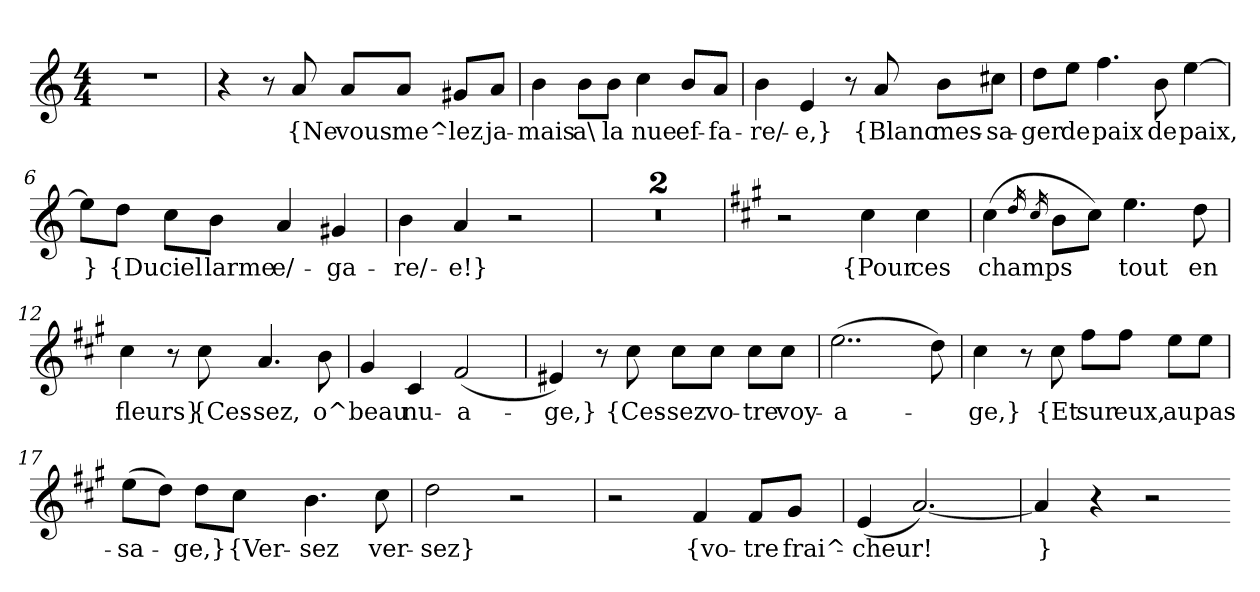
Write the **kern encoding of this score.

**kern	**text
*part1	*part1
*staff1	*staff1
*clefG2	*
*k[]	*
*M4/4	*
=1	=1
1r	.
=2	=2
4r	.
8r	.
8a	{Ne
8a/L	vous
8a/J	me^-
8g#X/L	-lez
8a/J	ja-
=3	=3
4b	-mais
8b\L	a\
8b\J	la
4cc	nue
8b/L	ef-
8a/J	-fa-
=4	=4
4b	-re/-
4e	-e,}
8r	.
8a	{Blanc
8b\L	mes-
8cc#X\J	-sa-
=5	=5
8dd\L	-ger
8ee\J	de
4.ff	paix
8b	de
[4ee	paix,
=6	=6
8ee\L]	}
8dd\J	{Du
8cc\L	ciel
8b\J	larme
4a	e/-
4g#X	-ga-
=7	=7
4b	-re/-
4a	-e!}
2r	.
=8	=8
1r	.
=9	=9
1r	.
=10	=10
*k[f#c#g#]	*
2r	.
4cc#	{Pour
4cc#	ces
=11	=11
(4cc#	champs
16qdd	.
16qcc#	.
8b\L	.
8cc#\J)	.
4.ee	tout
8dd	en
=12	=12
4cc#	fleurs}
8r	.
8cc#	{Ces-
4.a	-sez,
8b	o^
=13	=13
4g#	beau
4c#	nu-
(2f#	-a-
=14	=14
4e#X)	-ge,}
8r	.
8cc#	{Ces-
8cc#\L	-sez
8cc#\J	vo-
8cc#\L	-tre
8cc#\J	voy-
=15	=15
(2..ee	-a-
8dd)	.
=16	=16
4cc#	-ge,}
8r	.
8cc#	{Et
8ff#\L	sur
8ff#\J	eux,
8ee\L	au
8ee\J	pas-
=17	=17
(8ee\L	-sa-
8dd\J)	.
8dd\L	-ge,}
8cc#\J	{Ver-
4.b	-sez
8cc#	ver-
=18	=18
2dd	-sez}
2r	.
=19	=19
2r	.
4f#	{vo-
8f#/L	-tre
8g#/J	frai^-
=20	=20
(4e	-cheur!
[2.a)	.
=21	=21
4a]	}
4r	.
2r	.
=-	=-
*-	*-
